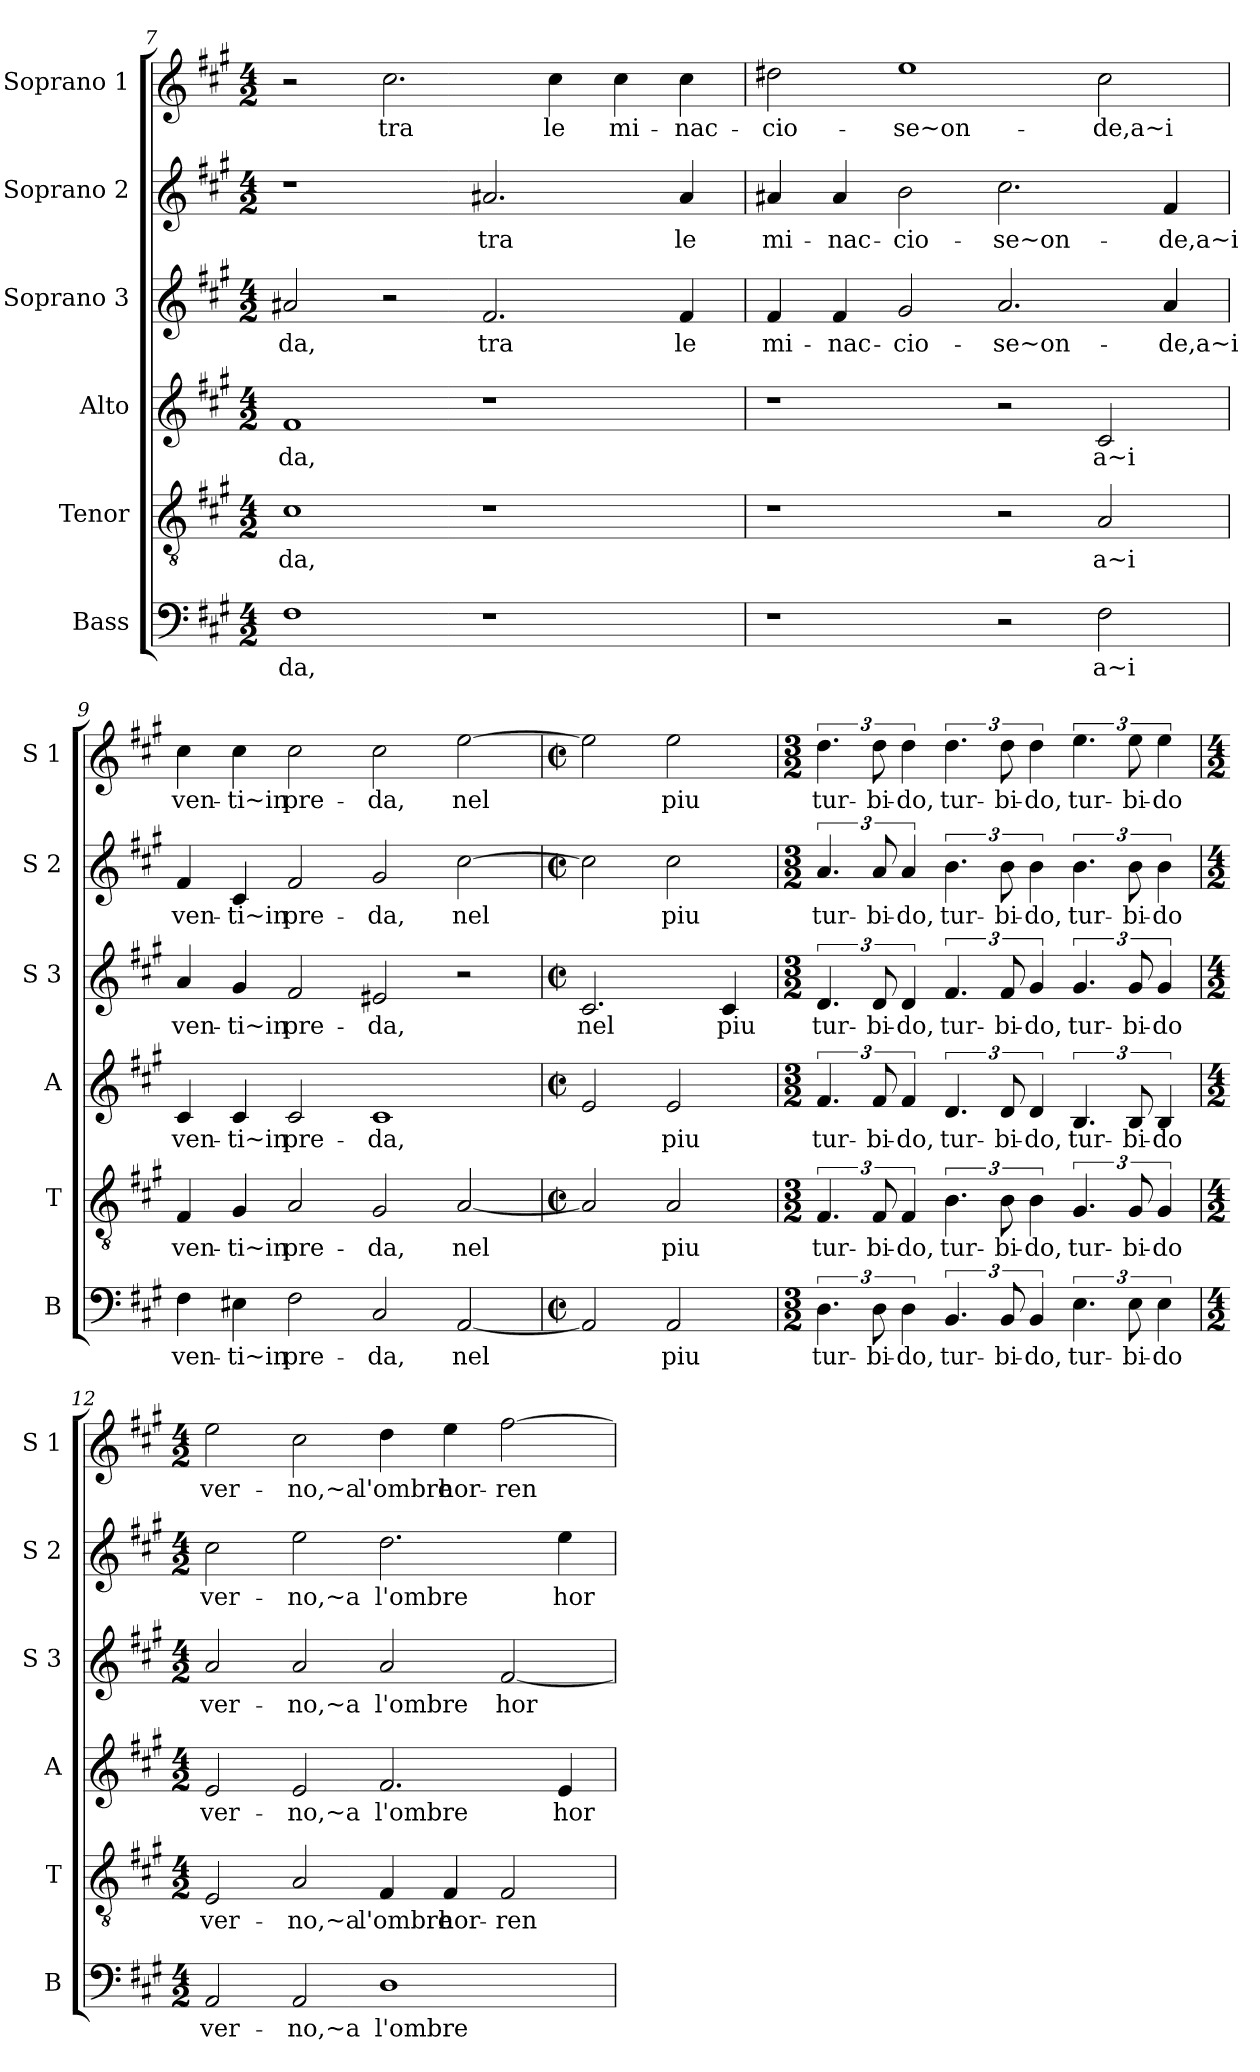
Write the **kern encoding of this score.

**kern	**text	**kern	**text	**kern	**text	**kern	**text	**kern	**text	**kern	**text
*part6	*part6	*part5	*part5	*part4	*part4	*part3	*part3	*part2	*part2	*part1	*part1
*staff6	*staff6	*staff5	*staff5	*staff4	*staff4	*staff3	*staff3	*staff2	*staff2	*staff1	*staff1
*I"Bass	*	*I"Tenor	*	*I"Alto	*	*I"Soprano 3	*	*I"Soprano 2	*	*I"Soprano 1	*
*I'B	*	*I'T	*	*I'A	*	*I'S 3	*	*I'S 2	*	*I'S 1	*
*clefF4	*	*clefGv2	*	*clefG2	*	*clefG2	*	*clefG2	*	*clefG2	*
*k[f#c#g#]	*	*k[f#c#g#]	*	*k[f#c#g#]	*	*k[f#c#g#]	*	*k[f#c#g#]	*	*k[f#c#g#]	*
*A:	*	*A:	*	*A:	*	*A:	*	*A:	*	*A:	*
*M4/2	*	*M4/2	*	*M4/2	*	*M4/2	*	*M4/2	*	*M4/2	*
=7	=7	=7	=7	=7	=7	=7	=7	=7	=7	=7	=7
!	!LO:LY:b	!	!LO:LY:b	!	!LO:LY:b	!	!LO:LY:b	!	!	!	!
1F#	-da,	1c#	-da,	1f#	-da,	2a#X/	-da,	1r	.	2r	.
!	!	!	!	!	!	!	!	!	!	!	!LO:LY:b
.	.	.	.	.	.	2r	.	.	.	2.cc#\	tra
!	!	!	!	!	!	!	!LO:LY:b	!	!LO:LY:b	!	!
1r	.	1r	.	1r	.	2.f#/	tra	2.a#X/	tra	.	.
!	!	!	!	!	!	!	!	!	!	!	!LO:LY:b
.	.	.	.	.	.	.	.	.	.	4cc#\	le
!	!	!	!	!	!	!	!	!	!	!	!LO:LY:b
.	.	.	.	.	.	.	.	.	.	4cc#\	mi-
!	!	!	!	!	!	!	!LO:LY:b	!	!LO:LY:b	!	!LO:LY:b
.	.	.	.	.	.	4f#/	le	4a#/	le	4cc#\	-nac-
!!LO:PB:g=z
=8	=8	=8	=8	=8	=8	=8	=8	=8	=8	=8	=8
!	!	!	!	!	!	!	!LO:LY:b	!	!LO:LY:b	!	!LO:LY:b
1r	.	1r	.	1r	.	4f#/	mi-	4a#X/	mi-	2dd#X\	-cio-
!	!	!	!	!	!	!	!LO:LY:b	!	!LO:LY:b	!	!
.	.	.	.	.	.	4f#/	-nac-	4a#/	-nac-	.	.
!	!	!	!	!	!	!	!LO:LY:b	!	!LO:LY:b	!	!LO:LY:b
.	.	.	.	.	.	2g#/	-cio-	2b\	-cio-	1ee	-se~on-
!	!	!	!	!	!	!	!LO:LY:b	!	!LO:LY:b	!	!
2r	.	2r	.	2r	.	2.a/	-se~on-	2.cc#\	-se~on-	.	.
!	!LO:LY:b	!	!LO:LY:b	!	!LO:LY:b	!	!	!	!	!	!LO:LY:b
2F#\	a~i	2A/	a~i	2c#/	a~i	.	.	.	.	2cc#\	-de,a~i
!	!	!	!	!	!	!	!LO:LY:b	!	!LO:LY:b	!	!
.	.	.	.	.	.	4a/	-de,a~i	4f#/	-de,a~i	.	.
=9	=9	=9	=9	=9	=9	=9	=9	=9	=9	=9	=9
!	!LO:LY:b	!	!LO:LY:b	!	!LO:LY:b	!	!LO:LY:b	!	!LO:LY:b	!	!LO:LY:b
4F#\	ven-	4F#/	ven-	4c#/	ven-	4a/	ven-	4f#/	ven-	4cc#\	ven-
!	!LO:LY:b	!	!LO:LY:b	!	!LO:LY:b	!	!LO:LY:b	!	!LO:LY:b	!	!LO:LY:b
4E#X\	-ti~in	4G#/	-ti~in	4c#/	-ti~in	4g#/	-ti~in	4c#/	-ti~in	4cc#\	-ti~in
!	!LO:LY:b	!	!LO:LY:b	!	!LO:LY:b	!	!LO:LY:b	!	!LO:LY:b	!	!LO:LY:b
2F#\	pre-	2A/	pre-	2c#/	pre-	2f#/	pre-	2f#/	pre-	2cc#\	pre-
!	!LO:LY:b	!	!LO:LY:b	!	!LO:LY:b	!	!LO:LY:b	!	!LO:LY:b	!	!LO:LY:b
2C#/	-da,	2G#/	-da,	1c#	-da,	2e#X/	-da,	2g#/	-da,	2cc#\	-da,
!	!LO:LY:b	!	!LO:LY:b	!	!	!	!	!	!LO:LY:b	!	!LO:LY:b
[2AA/	nel	[2A/	nel	.	.	2r	.	[2cc#\	nel	[2ee\	nel
=10	=10	=10	=10	=10	=10	=10	=10	=10	=10	=10	=10
*M2/2	*	*M2/2	*	*M2/2	*	*M2/2	*	*M2/2	*	*M2/2	*
*met(c|)	*	*met(c|)	*	*met(c|)	*	*met(c|)	*	*met(c|)	*	*met(c|)	*
!	!	!	!	!	!	!	!LO:LY:b	!	!	!	!
2AA/]	.	2A/]	.	2e/	.	2.c#/	nel	2cc#\]	.	2ee\]	.
!	!LO:LY:b	!	!LO:LY:b	!	!LO:LY:b	!	!	!	!LO:LY:b	!	!LO:LY:b
2AA/	piu	2A/	piu	2e/	piu	.	.	2cc#\	piu	2ee\	piu
!	!	!	!	!	!	!	!LO:LY:b	!	!	!	!
.	.	.	.	.	.	4c#/	piu	.	.	.	.
!!LO:LB:g=z
=11	=11	=11	=11	=11	=11	=11	=11	=11	=11	=11	=11
*M3/2	*	*M3/2	*	*M3/2	*	*M3/2	*	*M3/2	*	*M3/2	*
!	!LO:LY:b	!	!LO:LY:b	!	!LO:LY:b	!	!LO:LY:b	!	!LO:LY:b	!	!LO:LY:b
6.D\	tur-	6.F#/	tur-	6.f#/	tur-	6.d/	tur-	6.a/	tur-	6.dd\	tur-
!	!LO:LY:b	!	!LO:LY:b	!	!LO:LY:b	!	!LO:LY:b	!	!LO:LY:b	!	!LO:LY:b
12D\	-bi-	12F#/	-bi-	12f#/	-bi-	12d/	-bi-	12a/	-bi-	12dd\	-bi-
!	!LO:LY:b	!	!LO:LY:b	!	!LO:LY:b	!	!LO:LY:b	!	!LO:LY:b	!	!LO:LY:b
6D\	-do,	6F#/	-do,	6f#/	-do,	6d/	-do,	6a/	-do,	6dd\	-do,
!	!LO:LY:b	!	!LO:LY:b	!	!LO:LY:b	!	!LO:LY:b	!	!LO:LY:b	!	!LO:LY:b
6.BB/	tur-	6.B\	tur-	6.d/	tur-	6.f#/	tur-	6.b\	tur-	6.dd\	tur-
!	!LO:LY:b	!	!LO:LY:b	!	!LO:LY:b	!	!LO:LY:b	!	!LO:LY:b	!	!LO:LY:b
12BB/	-bi-	12B\	-bi-	12d/	-bi-	12f#/	-bi-	12b\	-bi-	12dd\	-bi-
!	!LO:LY:b	!	!LO:LY:b	!	!LO:LY:b	!	!LO:LY:b	!	!LO:LY:b	!	!LO:LY:b
6BB/	-do,	6B\	-do,	6d/	-do,	6g#/	-do,	6b\	-do,	6dd\	-do,
!	!LO:LY:b	!	!LO:LY:b	!	!LO:LY:b	!	!LO:LY:b	!	!LO:LY:b	!	!LO:LY:b
6.E\	tur-	6.G#/	tur-	6.B/	tur-	6.g#/	tur-	6.b\	tur-	6.ee\	tur-
!	!LO:LY:b	!	!LO:LY:b	!	!LO:LY:b	!	!LO:LY:b	!	!LO:LY:b	!	!LO:LY:b
12E\	-bi-	12G#/	-bi-	12B/	-bi-	12g#/	-bi-	12b\	-bi-	12ee\	-bi-
!	!LO:LY:b	!	!LO:LY:b	!	!LO:LY:b	!	!LO:LY:b	!	!LO:LY:b	!	!LO:LY:b
6E\	-do	6G#/	-do	6B/	-do	6g#/	-do	6b\	-do	6ee\	-do
=12	=12	=12	=12	=12	=12	=12	=12	=12	=12	=12	=12
*M4/2	*	*M4/2	*	*M4/2	*	*M4/2	*	*M4/2	*	*M4/2	*
!	!LO:LY:b	!	!LO:LY:b	!	!LO:LY:b	!	!LO:LY:b	!	!LO:LY:b	!	!LO:LY:b
2AA/	ver-	2E/	ver-	2e/	ver-	2a/	ver-	2cc#\	ver-	2ee\	ver-
!	!LO:LY:b	!	!LO:LY:b	!	!LO:LY:b	!	!LO:LY:b	!	!LO:LY:b	!	!LO:LY:b
2AA/	-no,~a	2A/	-no,~a	2e/	-no,~a	2a/	-no,~a	2ee\	-no,~a	2cc#\	-no,~a
!	!LO:LY:b	!	!LO:LY:b	!	!LO:LY:b	!	!LO:LY:b	!	!LO:LY:b	!	!LO:LY:b
1D	l'ombre	4F#/	l'ombre	2.f#/	l'ombre	2a/	l'ombre	2.dd\	l'ombre	4dd\	l'ombre
!	!	!	!LO:LY:b	!	!	!	!	!	!	!	!LO:LY:b
.	.	4F#/	hor-	.	.	.	.	.	.	4ee\	hor-
!	!	!	!LO:LY:b	!	!	!	!LO:LY:b	!	!	!	!LO:LY:b
.	.	2F#/	-ren-	.	.	[2f#/	hor-	.	.	[2ff#\	-ren-
!	!	!	!	!	!LO:LY:b	!	!	!	!LO:LY:b	!	!
.	.	.	.	4e/	hor-	.	.	4ee\	hor-	.	.
=	=	=	=	=	=	=	=	=	=	=	=
*-	*-	*-	*-	*-	*-	*-	*-	*-	*-	*-	*-
